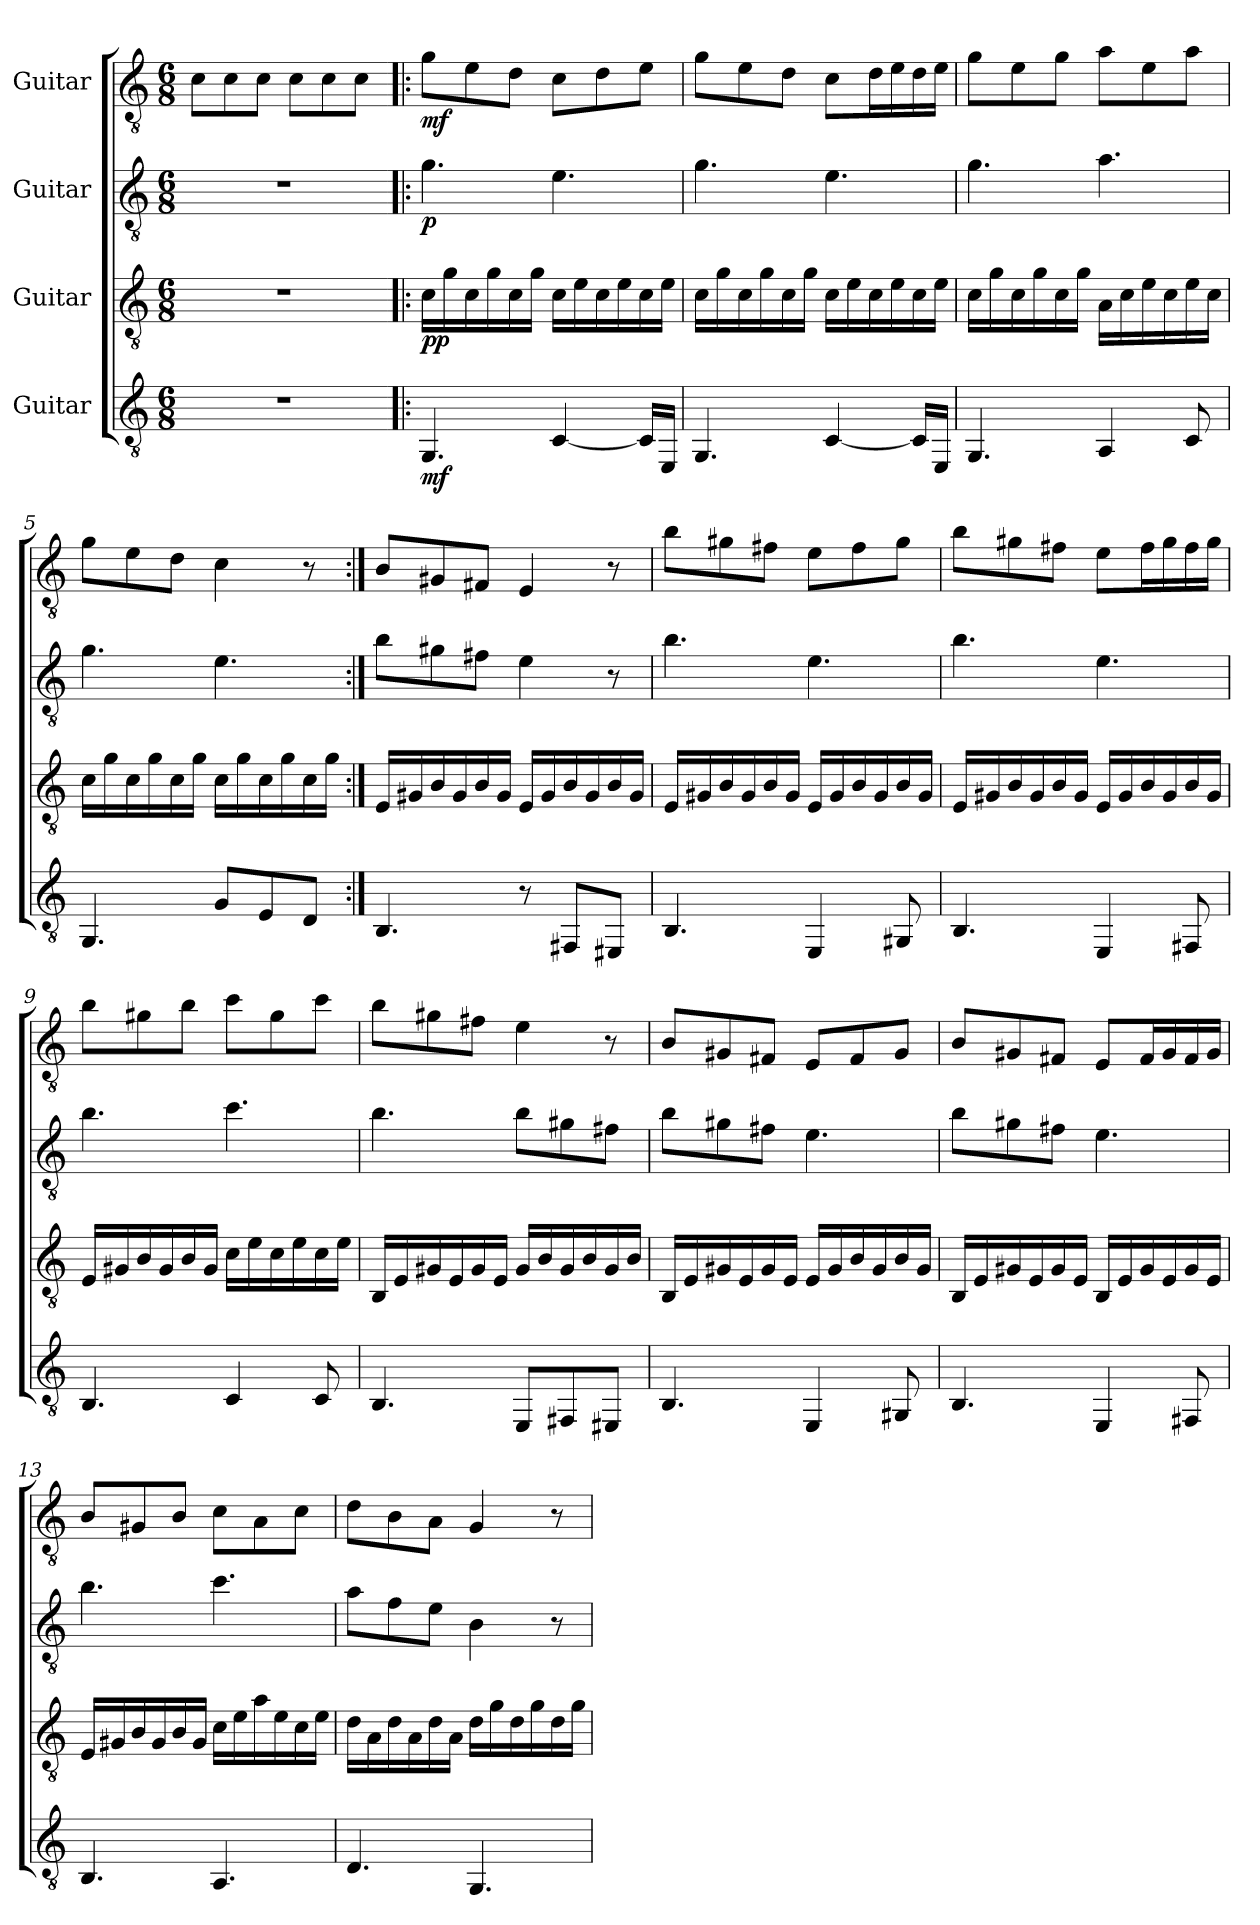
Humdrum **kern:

**kern	**dynam	**kern	**dynam	**kern	**dynam	**kern	**dynam
*part4	*part4	*part3	*part3	*part2	*part2	*part1	*part1
*staff4	*staff4	*staff3	*staff3	*staff2	*staff2	*staff1	*staff1
*I"Guitar	*	*I"Guitar	*	*I"Guitar	*	*I"Guitar	*
*clefGv2	*	*clefGv2	*	*clefGv2	*	*clefGv2	*
*k[]	*	*k[]	*	*k[]	*	*k[]	*
*M6/8	*	*M6/8	*	*M6/8	*	*M6/8	*
=1	=1	=1	=1	=1	=1	=1	=1
2.r	.	2.r	.	2.r	.	8c\L	.
.	.	.	.	.	.	8c\	.
.	.	.	.	.	.	8c\J	.
.	.	.	.	.	.	8c\L	.
.	.	.	.	.	.	8c\	.
.	.	.	.	.	.	8c\J	.
=2!|:	=2!|:	=2!|:	=2!|:	=2!|:	=2!|:	=2!|:	=2!|:
!	!LO:DY:b	!	!LO:DY:b	!	!LO:DY:b	!	!LO:DY:b
4.GG/	mf	16c\LL	pp	4.g\	p	8g\L	mf
.	.	16g\	.	.	.	.	.
.	.	16c\	.	.	.	8e\	.
.	.	16g\	.	.	.	.	.
.	.	16c\	.	.	.	8d\J	.
.	.	16g\JJ	.	.	.	.	.
[4C/	.	16c\LL	.	4.e\	.	8c\L	.
.	.	16e\	.	.	.	.	.
.	.	16c\	.	.	.	8d\	.
.	.	16e\	.	.	.	.	.
16C/LL]	.	16c\	.	.	.	8e\J	.
16EE/JJ	.	16e\JJ	.	.	.	.	.
=3	=3	=3	=3	=3	=3	=3	=3
4.GG/	.	16c\LL	.	4.g\	.	8g\L	.
.	.	16g\	.	.	.	.	.
.	.	16c\	.	.	.	8e\	.
.	.	16g\	.	.	.	.	.
.	.	16c\	.	.	.	8d\J	.
.	.	16g\JJ	.	.	.	.	.
[4C/	.	16c\LL	.	4.e\	.	8c\L	.
.	.	16e\	.	.	.	.	.
.	.	16c\	.	.	.	16d\L	.
.	.	16e\	.	.	.	16e\	.
16C/LL]	.	16c\	.	.	.	16d\	.
16EE/JJ	.	16e\JJ	.	.	.	16e\JJ	.
=4	=4	=4	=4	=4	=4	=4	=4
4.GG/	.	16c\LL	.	4.g\	.	8g\L	.
.	.	16g\	.	.	.	.	.
.	.	16c\	.	.	.	8e\	.
.	.	16g\	.	.	.	.	.
.	.	16c\	.	.	.	8g\J	.
.	.	16g\JJ	.	.	.	.	.
4AA/	.	16A\LL	.	4.a\	.	8a\L	.
.	.	16c\	.	.	.	.	.
.	.	16e\	.	.	.	8e\	.
.	.	16c\	.	.	.	.	.
8C/	.	16e\	.	.	.	8a\J	.
.	.	16c\JJ	.	.	.	.	.
=5	=5	=5	=5	=5	=5	=5	=5
4.GG/	.	16c\LL	.	4.g\	.	8g\L	.
.	.	16g\	.	.	.	.	.
.	.	16c\	.	.	.	8e\	.
.	.	16g\	.	.	.	.	.
.	.	16c\	.	.	.	8d\J	.
.	.	16g\JJ	.	.	.	.	.
8G/L	.	16c\LL	.	4.e\	.	4c\	.
.	.	16g\	.	.	.	.	.
8E/	.	16c\	.	.	.	.	.
.	.	16g\	.	.	.	.	.
8D/J	.	16c\	.	.	.	8r	.
.	.	16g\JJ	.	.	.	.	.
!!LO:LB:g=z
=6:|!	=6:|!	=6:|!	=6:|!	=6:|!	=6:|!	=6:|!	=6:|!
4.BB/	.	16E/LL	.	8b\L	.	8B/L	.
.	.	16G#X/	.	.	.	.	.
.	.	16B/	.	8g#X\	.	8G#X/	.
.	.	16G#/	.	.	.	.	.
.	.	16B/	.	8f#X\J	.	8F#X/J	.
.	.	16G#/JJ	.	.	.	.	.
8r	.	16E/LL	.	4e\	.	4E/	.
.	.	16G#/	.	.	.	.	.
8FF#X/L	.	16B/	.	.	.	.	.
.	.	16G#/	.	.	.	.	.
8EE#X/J	.	16B/	.	8r	.	8r	.
.	.	16G#/JJ	.	.	.	.	.
=7	=7	=7	=7	=7	=7	=7	=7
4.BB/	.	16E/LL	.	4.b\	.	8b\L	.
.	.	16G#X/	.	.	.	.	.
.	.	16B/	.	.	.	8g#X\	.
.	.	16G#/	.	.	.	.	.
.	.	16B/	.	.	.	8f#X\J	.
.	.	16G#/JJ	.	.	.	.	.
4EE/	.	16E/LL	.	4.e\	.	8e\L	.
.	.	16G#/	.	.	.	.	.
.	.	16B/	.	.	.	8f#\	.
.	.	16G#/	.	.	.	.	.
8GG#X/	.	16B/	.	.	.	8g#\J	.
.	.	16G#/JJ	.	.	.	.	.
=8	=8	=8	=8	=8	=8	=8	=8
4.BB/	.	16E/LL	.	4.b\	.	8b\L	.
.	.	16G#X/	.	.	.	.	.
.	.	16B/	.	.	.	8g#X\	.
.	.	16G#/	.	.	.	.	.
.	.	16B/	.	.	.	8f#X\J	.
.	.	16G#/JJ	.	.	.	.	.
4EE/	.	16E/LL	.	4.e\	.	8e\L	.
.	.	16G#/	.	.	.	.	.
.	.	16B/	.	.	.	16f#\L	.
.	.	16G#/	.	.	.	16g#\	.
8FF#X/	.	16B/	.	.	.	16f#\	.
.	.	16G#/JJ	.	.	.	16g#\JJ	.
=9	=9	=9	=9	=9	=9	=9	=9
4.BB/	.	16E/LL	.	4.b\	.	8b\L	.
.	.	16G#X/	.	.	.	.	.
.	.	16B/	.	.	.	8g#X\	.
.	.	16G#/	.	.	.	.	.
.	.	16B/	.	.	.	8b\J	.
.	.	16G#/JJ	.	.	.	.	.
4C/	.	16c\LL	.	4.cc\	.	8cc\L	.
.	.	16e\	.	.	.	.	.
.	.	16c\	.	.	.	8g#\	.
.	.	16e\	.	.	.	.	.
8C/	.	16c\	.	.	.	8cc\J	.
.	.	16e\JJ	.	.	.	.	.
!!LO:LB:g=z
=10	=10	=10	=10	=10	=10	=10	=10
4.BB/	.	16BB/LL	.	4.b\	.	8b\L	.
.	.	16E/	.	.	.	.	.
.	.	16G#X/	.	.	.	8g#X\	.
.	.	16E/	.	.	.	.	.
.	.	16G#/	.	.	.	8f#X\J	.
.	.	16E/JJ	.	.	.	.	.
8EE/L	.	16G#/LL	.	8b\L	.	4e\	.
.	.	16B/	.	.	.	.	.
8FF#X/	.	16G#/	.	8g#X\	.	.	.
.	.	16B/	.	.	.	.	.
8EE#X/J	.	16G#/	.	8f#X\J	.	8r	.
.	.	16B/JJ	.	.	.	.	.
=11	=11	=11	=11	=11	=11	=11	=11
4.BB/	.	16BB/LL	.	8b\L	.	8B/L	.
.	.	16E/	.	.	.	.	.
.	.	16G#X/	.	8g#X\	.	8G#X/	.
.	.	16E/	.	.	.	.	.
.	.	16G#/	.	8f#X\J	.	8F#X/J	.
.	.	16E/JJ	.	.	.	.	.
4EE/	.	16E/LL	.	4.e\	.	8E/L	.
.	.	16G#/	.	.	.	.	.
.	.	16B/	.	.	.	8F#/	.
.	.	16G#/	.	.	.	.	.
8GG#X/	.	16B/	.	.	.	8G#/J	.
.	.	16G#/JJ	.	.	.	.	.
=12	=12	=12	=12	=12	=12	=12	=12
4.BB/	.	16BB/LL	.	8b\L	.	8B/L	.
.	.	16E/	.	.	.	.	.
.	.	16G#X/	.	8g#X\	.	8G#X/	.
.	.	16E/	.	.	.	.	.
.	.	16G#/	.	8f#X\J	.	8F#X/J	.
.	.	16E/JJ	.	.	.	.	.
4EE/	.	16BB/LL	.	4.e\	.	8E/L	.
.	.	16E/	.	.	.	.	.
.	.	16G#/	.	.	.	16F#/L	.
.	.	16E/	.	.	.	16G#/	.
8FF#X/	.	16G#/	.	.	.	16F#/	.
.	.	16E/JJ	.	.	.	16G#/JJ	.
=13	=13	=13	=13	=13	=13	=13	=13
4.BB/	.	16E/LL	.	4.b\	.	8B/L	.
.	.	16G#X/	.	.	.	.	.
.	.	16B/	.	.	.	8G#X/	.
.	.	16G#/	.	.	.	.	.
.	.	16B/	.	.	.	8B/J	.
.	.	16G#/JJ	.	.	.	.	.
4.AA/	.	16c\LL	.	4.cc\	.	8c\L	.
.	.	16e\	.	.	.	.	.
.	.	16a\	.	.	.	8A\	.
.	.	16e\	.	.	.	.	.
.	.	16c\	.	.	.	8c\J	.
.	.	16e\JJ	.	.	.	.	.
!!LO:PB:g=z
=14	=14	=14	=14	=14	=14	=14	=14
4.D/	.	16d\LL	.	8a\L	.	8d\L	.
.	.	16A\	.	.	.	.	.
.	.	16d\	.	8f\	.	8B\	.
.	.	16A\	.	.	.	.	.
.	.	16d\	.	8e\J	.	8A\J	.
.	.	16A\JJ	.	.	.	.	.
4.GG/	.	16d\LL	.	4B\	.	4G/	.
.	.	16g\	.	.	.	.	.
.	.	16d\	.	.	.	.	.
.	.	16g\	.	.	.	.	.
.	.	16d\	.	8r	.	8r	.
.	.	16g\JJ	.	.	.	.	.
=	=	=	=	=	=	=	=
*-	*-	*-	*-	*-	*-	*-	*-
